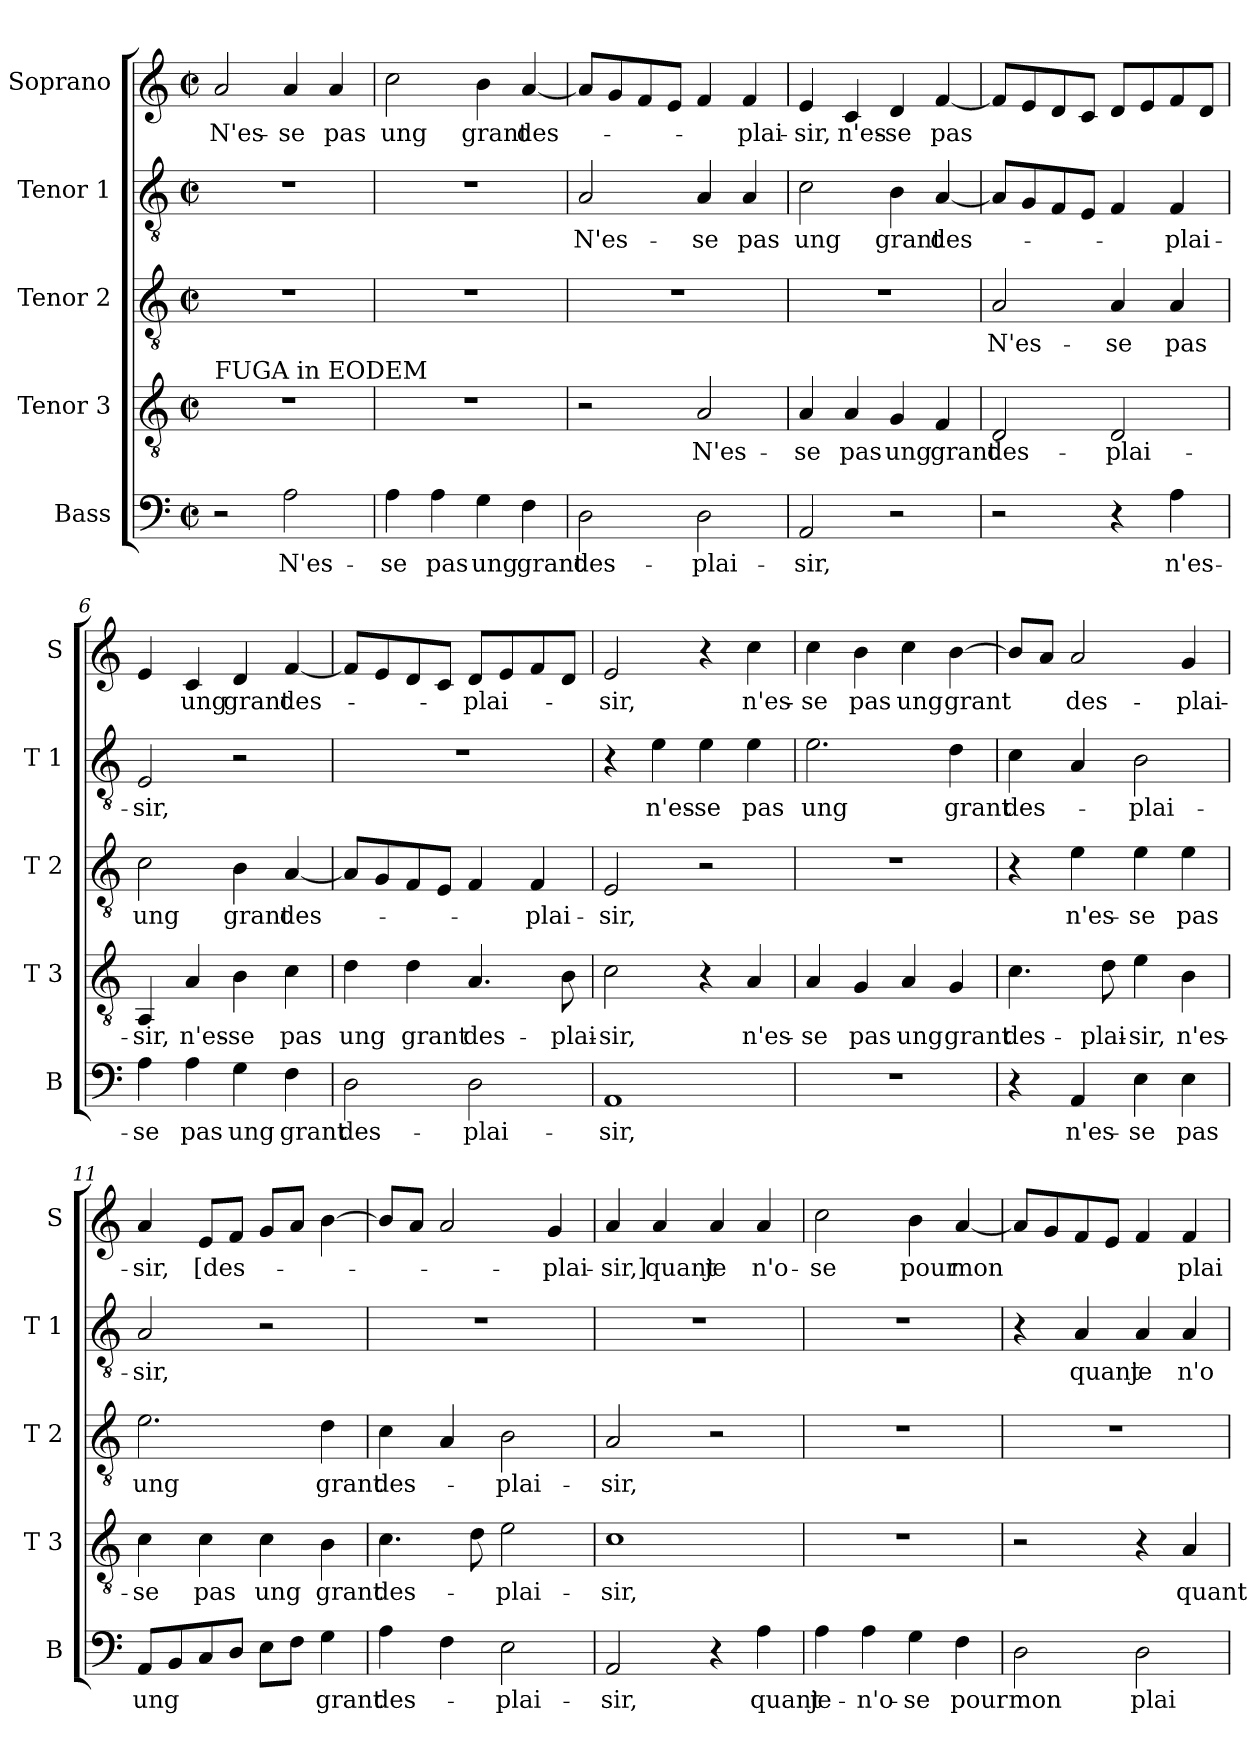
**kern	**text	**kern	**text	**kern	**text	**kern	**text	**kern	**text
*part5	*part5	*part4	*part4	*part3	*part3	*part2	*part2	*part1	*part1
*staff5	*staff5	*staff4	*staff4	*staff3	*staff3	*staff2	*staff2	*staff1	*staff1
*I"Bass	*	*I"Tenor 3	*	*I"Tenor 2	*	*I"Tenor 1	*	*I"Soprano	*
*I'B	*	*I'T 3	*	*I'T 2	*	*I'T 1	*	*I'S	*
*clefF4	*	*clefGv2	*	*clefGv2	*	*clefGv2	*	*clefG2	*
*k[]	*	*k[]	*	*k[]	*	*k[]	*	*k[]	*
*C:	*	*C:	*	*C:	*	*C:	*	*C:	*
*M2/2	*	*M2/2	*	*M2/2	*	*M2/2	*	*M2/2	*
*met(c|)	*	*met(c|)	*	*met(c|)	*	*met(c|)	*	*met(c|)	*
=1	=1	=1	=1	=1	=1	=1	=1	=1	=1
!	!	!LO:TX:a:t=FUGA in EODEM	!	!	!	!	!	!	!
2r	.	1r	.	1r	.	1r	.	2a/	N'es-
2A\	N'es-	.	.	.	.	.	.	4a/	-se
.	.	.	.	.	.	.	.	4a/	pas
=2	=2	=2	=2	=2	=2	=2	=2	=2	=2
4A\	-se	1r	.	1r	.	1r	.	2cc\	ung
4A\	pas	.	.	.	.	.	.	.	.
4G\	ung	.	.	.	.	.	.	4b\	grant
4F\	grant	.	.	.	.	.	.	[4a/	des-
=3	=3	=3	=3	=3	=3	=3	=3	=3	=3
2D\	des-	2r	.	1r	.	2A/	N'es-	8a/L]	.
.	.	.	.	.	.	.	.	8g/	.
.	.	.	.	.	.	.	.	8f/	.
.	.	.	.	.	.	.	.	8e/J	.
2D\	-plai-	2A/	N'es-	.	.	4A/	-se	4f/	.
.	.	.	.	.	.	4A/	pas	4f/	-plai-
=4	=4	=4	=4	=4	=4	=4	=4	=4	=4
2AA/	-sir,	4A/	-se	1r	.	2c\	ung	4e/	-sir,
.	.	4A/	pas	.	.	.	.	4c/	n'es-
2r	.	4G/	ung	.	.	4B\	grant	4d/	-se
.	.	4F/	grant	.	.	[4A/	des-	[4f/	pas
=5	=5	=5	=5	=5	=5	=5	=5	=5	=5
2r	.	2D/	des-	2A/	N'es-	8A/L]	.	8f/L]	.
.	.	.	.	.	.	8G/	.	8e/	.
.	.	.	.	.	.	8F/	.	8d/	.
.	.	.	.	.	.	8E/J	.	8c/J	.
4r	.	2D/	-plai-	4A/	-se	4F/	.	8d/L	.
.	.	.	.	.	.	.	.	8e/	.
4A\	n'es-	.	.	4A/	pas	4F/	-plai-	8f/	.
.	.	.	.	.	.	.	.	8d/J	.
!!LO:LB:g=z
=6	=6	=6	=6	=6	=6	=6	=6	=6	=6
4A\	-se	4AA/	-sir,	2c\	ung	2E/	-sir,	4e/	.
4A\	pas	4A/	n'es-	.	.	.	.	4c/	ung
4G\	ung	4B\	-se	4B\	grant	2r	.	4d/	grant
4F\	grant	4c\	pas	[4A/	des-	.	.	[4f/	des-
=7	=7	=7	=7	=7	=7	=7	=7	=7	=7
2D\	des-	4d\	ung	8A/L]	.	1r	.	8f/L]	.
.	.	.	.	8G/	.	.	.	8e/	.
.	.	4d\	grant	8F/	.	.	.	8d/	.
.	.	.	.	8E/J	.	.	.	8c/J	.
2D\	-plai-	4.A/	des-	4F/	.	.	.	8d/L	-plai-
.	.	.	.	.	.	.	.	8e/	.
.	.	.	.	4F/	-plai-	.	.	8f/	.
.	.	8B\	-plai-	.	.	.	.	8d/J	.
=8	=8	=8	=8	=8	=8	=8	=8	=8	=8
1AA	-sir,	2c\	-sir,	2E/	-sir,	4r	.	2e/	-sir,
.	.	.	.	.	.	4e\	n'es-	.	.
.	.	4r	.	2r	.	4e\	-se	4r	.
.	.	4A/	n'es-	.	.	4e\	pas	4cc\	n'es-
=9	=9	=9	=9	=9	=9	=9	=9	=9	=9
1r	.	4A/	-se	1r	.	2.e\	ung	4cc\	-se
.	.	4G/	pas	.	.	.	.	4b\	pas
.	.	4A/	ung	.	.	.	.	4cc\	ung
.	.	4G/	grant	.	.	4d\	grant	[4b\	grant
=10	=10	=10	=10	=10	=10	=10	=10	=10	=10
4r	.	4.c\	des-	4r	.	4c\	des-	8b/L]	.
.	.	.	.	.	.	.	.	8a/J	.
4AA/	n'es-	.	.	4e\	n'es-	4A/	.	2a/	des-
.	.	8d\	-plai-	.	.	.	.	.	.
4E\	-se	4e\	-sir,	4e\	-se	2B\	-plai-	.	.
4E\	pas	4B\	n'es-	4e\	pas	.	.	4g/	-plai-
!!LO:PB:g=z
=11	=11	=11	=11	=11	=11	=11	=11	=11	=11
8AA/L	ung	4c\	-se	2.e\	ung	2A/	-sir,	4a/	-sir,
8BB/	.	.	.	.	.	.	.	.	.
8C/	.	4c\	pas	.	.	.	.	8e/L	[des-
8D/J	.	.	.	.	.	.	.	8f/J	.
8E\L	.	4c\	ung	.	.	2r	.	8g/L	.
8F\J	.	.	.	.	.	.	.	8a/J	.
4G\	grant	4B\	grant	4d\	grant	.	.	[4b\	.
=12	=12	=12	=12	=12	=12	=12	=12	=12	=12
4A\	des-	4.c\	des-	4c\	des-	1r	.	8b/L]	.
.	.	.	.	.	.	.	.	8a/J	.
4F\	.	.	.	4A/	.	.	.	2a/	.
.	.	8d\	.	.	.	.	.	.	.
2E\	-plai-	2e\	-plai-	2B\	-plai-	.	.	.	.
.	.	.	.	.	.	.	.	4g/	-plai-
=13	=13	=13	=13	=13	=13	=13	=13	=13	=13
2AA/	-sir,	1c	-sir,	2A/	-sir,	1r	.	4a/	-sir,]
.	.	.	.	.	.	.	.	4a/	quant
4r	.	.	.	2r	.	.	.	4a/	je
4A\	quant	.	.	.	.	.	.	4a/	n'o-
=14	=14	=14	=14	=14	=14	=14	=14	=14	=14
4A\	je-	1r	.	1r	.	1r	.	2cc\	-se
4A\	-n'o-	.	.	.	.	.	.	.	.
4G\	-se	.	.	.	.	.	.	4b\	pour
4F\	pour	.	.	.	.	.	.	[4a/	mon
=15	=15	=15	=15	=15	=15	=15	=15	=15	=15
2D\	mon	2r	.	1r	.	4r	.	8a/L]	.
.	.	.	.	.	.	.	.	8g/	.
.	.	.	.	.	.	4A/	quant	8f/	.
.	.	.	.	.	.	.	.	8e/J	.
2D\	plai-	4r	.	.	.	4A/	je	4f/	.
.	.	4A/	quant	.	.	4A/	n'o-	4f/	plai-
=	=	=	=	=	=	=	=	=	=
*-	*-	*-	*-	*-	*-	*-	*-	*-	*-
